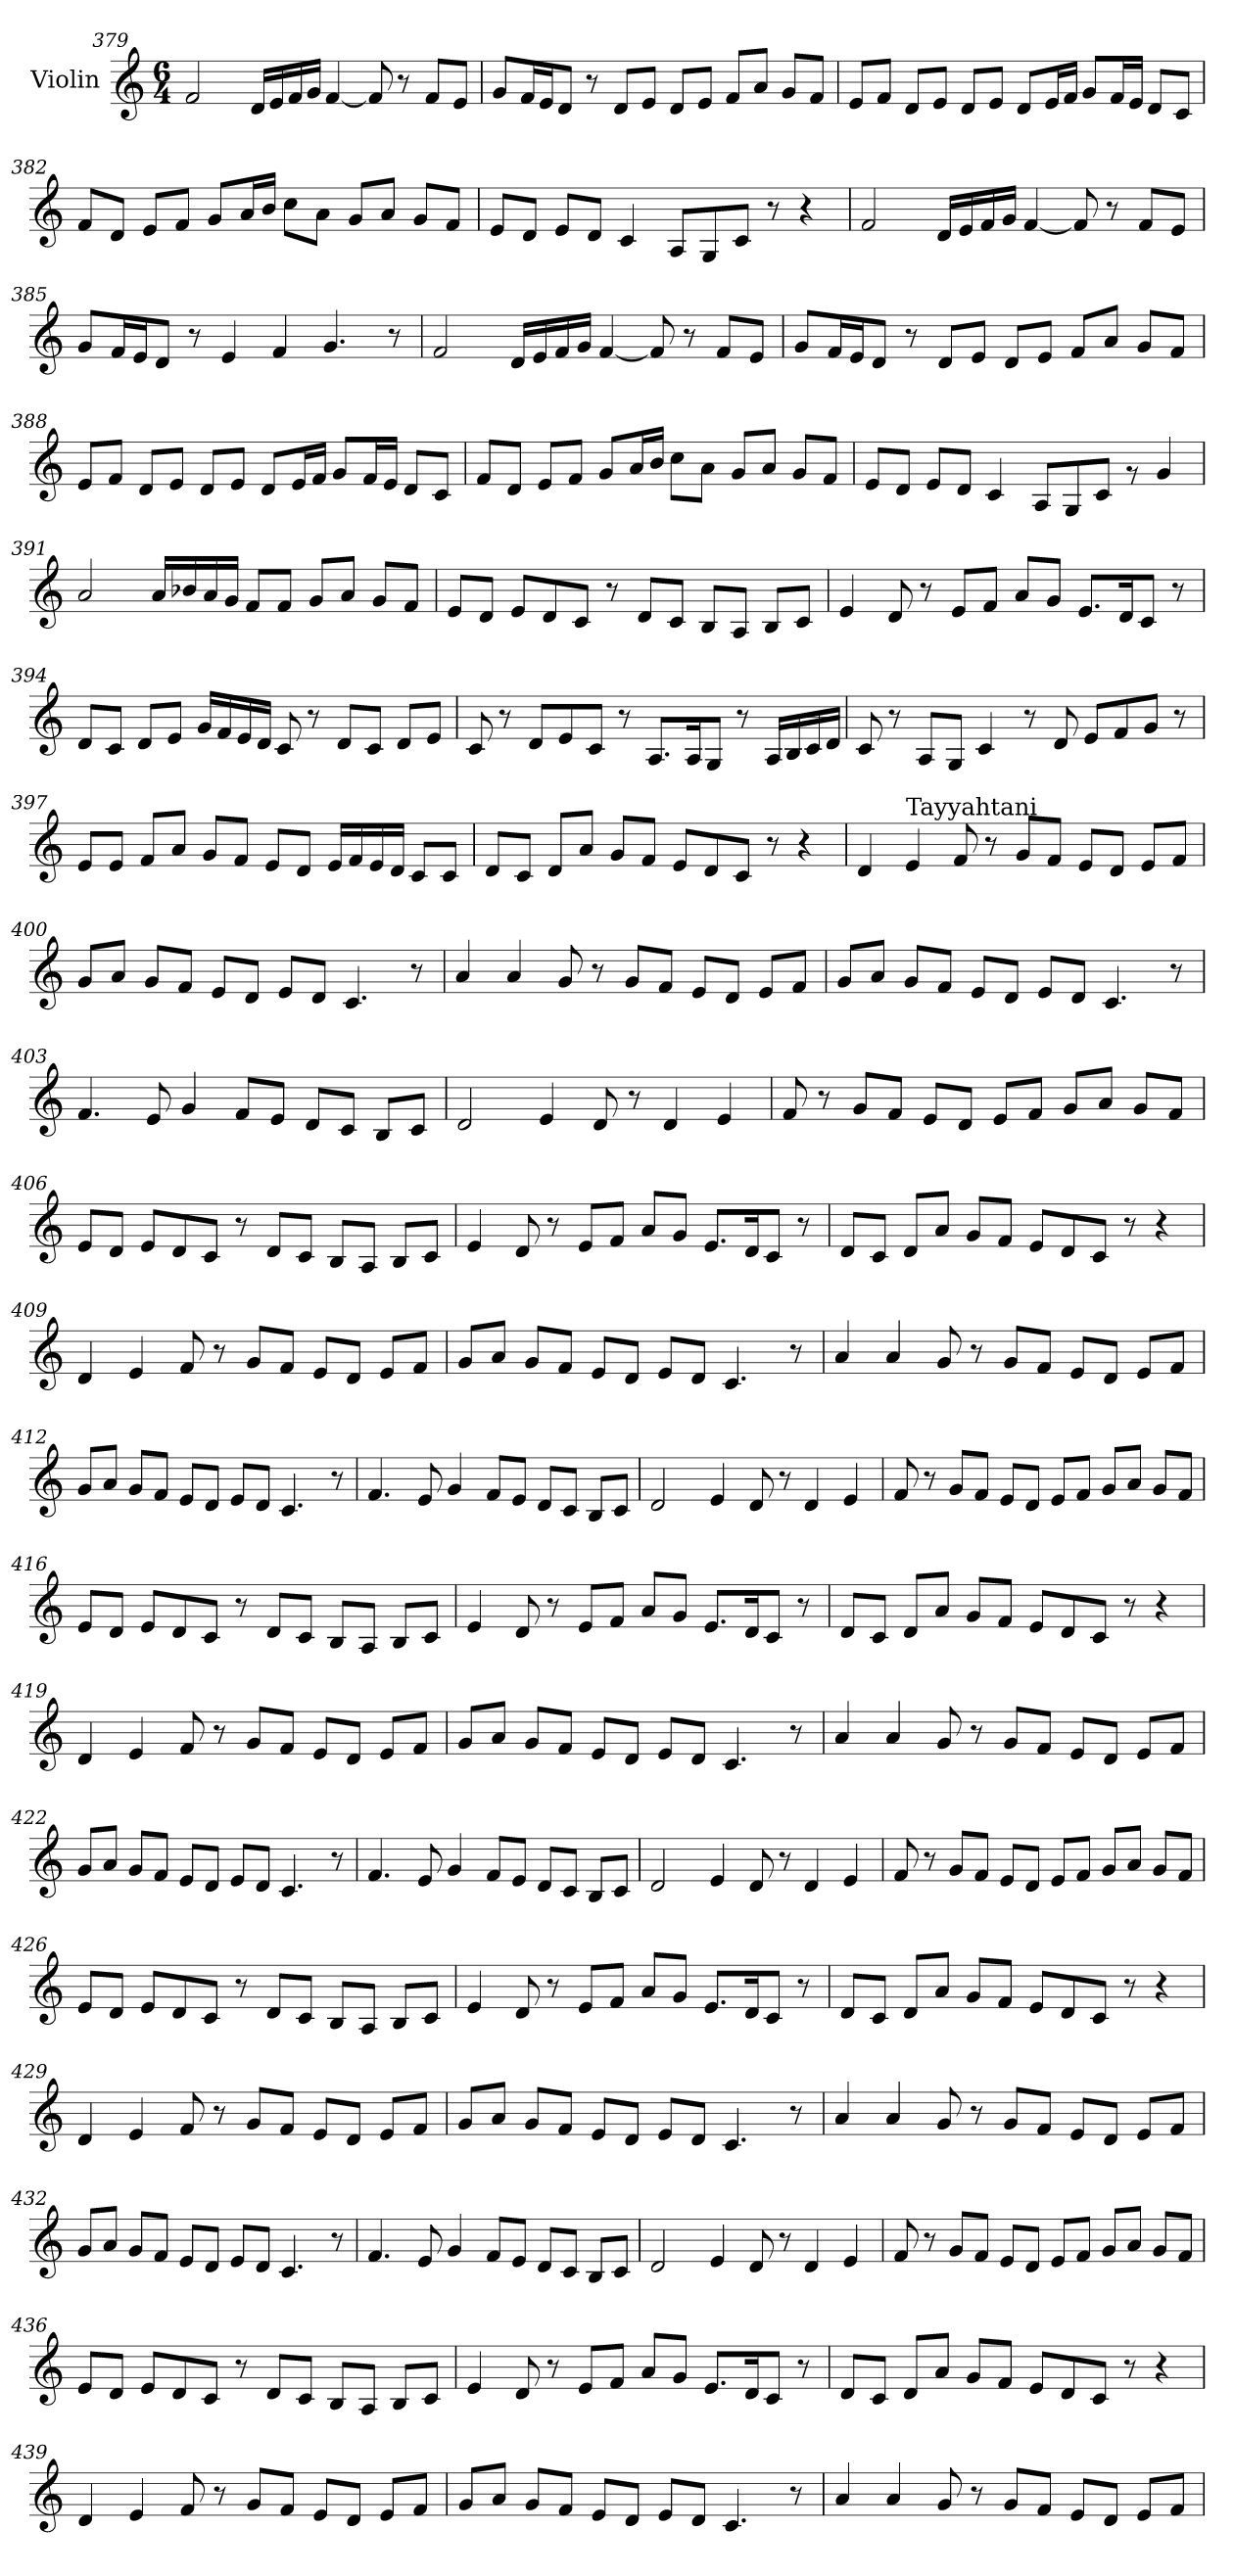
**kern
*part1
*staff1
*I"Violin
*clefG2
*k[]
*M6/4
=379
2f/
16d/LL
16e/
16f/
16g/JJ
[4f/
8f/]
8r
8f/L
8e/J
=380
8g/L
16f/L
16e/J
8d/J
8r
8d/L
8e/J
8d/L
8e/J
8f/L
8a/J
8g/L
8f/J
!!LO:PB:g=z
=381
8e/L
8f/J
8d/L
8e/J
8d/L
8e/J
8d/L
16e/L
16f/JJ
8g/L
16f/L
16e/JJ
8d/L
8c/J
=382
8f/L
8d/J
8e/L
8f/J
8g/L
16a/L
16b/JJ
8cc\L
8a\J
8g/L
8a/J
8g/L
8f/J
=383
8e/L
8d/J
8e/L
8d/J
4c/
8A/L
8G/
8c/J
8r
4r
!!LO:PB:g=z
=384
2f/
16d/LL
16e/
16f/
16g/JJ
[4f/
8f/]
8r
8f/L
8e/J
=385
8g/L
16f/L
16e/J
8d/J
8r
4e/
4f/
4.g/
8r
=386
2f/
16d/LL
16e/
16f/
16g/JJ
[4f/
8f/]
8r
8f/L
8e/J
!!LO:LB:g=z
=387
8g/L
16f/L
16e/J
8d/J
8r
8d/L
8e/J
8d/L
8e/J
8f/L
8a/J
8g/L
8f/J
=388
8e/L
8f/J
8d/L
8e/J
8d/L
8e/J
8d/L
16e/L
16f/JJ
8g/L
16f/L
16e/JJ
8d/L
8c/J
=389
8f/L
8d/J
8e/L
8f/J
8g/L
16a/L
16b/JJ
8cc\L
8a\J
8g/L
8a/J
8g/L
8f/J
!!LO:LB:g=z
=390
8e/L
8d/J
8e/L
8d/J
4c/
8A/L
8G/
8c/J
8rg
4g/
=391
2a/
16a/LL
16b-X/
16a/
16g/JJ
8f/L
8f/J
8g/L
8a/J
8g/L
8f/J
=392
8e/L
8d/J
8e/L
8d/
8c/J
8r
8d/L
8c/J
8B/L
8A/J
8B/L
8c/J
!!LO:LB:g=z
=393
4e/
8d/
8r
8e/L
8f/J
8a/L
8g/J
8.e/L
16d/K
8c/J
8r
=394
8d/L
8c/J
8d/L
8e/J
16g/LL
16f/
16e/
16d/JJ
8c/
8r
8d/L
8c/J
8d/L
8e/J
!!LO:LB:g=z
=395
8c/
8r
8d/L
8e/
8c/J
8r
8.A/L
16A/K
8G/J
8r
16A/LL
16B/
16c/
16d/JJ
!!LO:LB:g=z
=396
8c/
8r
8A/L
8G/J
4c/
8r
8d/
8e/L
8f/
8g/J
8r
=397
8e/L
8e/J
8f/L
8a/J
8g/L
8f/J
8e/L
8d/J
16e/LL
16f/
16e/
16d/JJ
8c/L
8c/J
=398
8d/L
8c/J
8d/L
8a/J
8g/L
8f/J
8e/L
8d/
8c/J
8r
4r
!!LO:LB:g=z
=399
4d/
!LO:TX:a:t=Tayyahtani
4e/
8f/
8r
8g/L
8f/J
8e/L
8d/J
8e/L
8f/J
=400
8g/L
8a/J
8g/L
8f/J
8e/L
8d/J
8e/L
8d/J
4.c/
8r
=401
4a/
4a/
8g/
8r
8g/L
8f/J
8e/L
8d/J
8e/L
8f/J
!!LO:LB:g=z
=402
8g/L
8a/J
8g/L
8f/J
8e/L
8d/J
8e/L
8d/J
4.c/
8r
=403
4.f/
8e/
4g/
8f/L
8e/J
8d/L
8c/J
8B/L
8c/J
=404
2d/
4e/
8d/
8r
4d/
4e/
!!LO:PB:g=z
=405
8f/
8r
8g/L
8f/J
8e/L
8d/J
8e/L
8f/J
8g/L
8a/J
8g/L
8f/J
=406
8e/L
8d/J
8e/L
8d/
8c/J
8r
8d/L
8c/J
8B/L
8A/J
8B/L
8c/J
=407
4e/
8d/
8r
8e/L
8f/J
8a/L
8g/J
8.e/L
16d/K
8c/J
8r
!!LO:PB:g=z
=408
8d/L
8c/J
8d/L
8a/J
8g/L
8f/J
8e/L
8d/
8c/J
8r
4r
=409
4d/
4e/
8f/
8r
8g/L
8f/J
8e/L
8d/J
8e/L
8f/J
=410
8g/L
8a/J
8g/L
8f/J
8e/L
8d/J
8e/L
8d/J
4.c/
8r
!!LO:LB:g=z
=411
4a/
4a/
8g/
8r
8g/L
8f/J
8e/L
8d/J
8e/L
8f/J
=412
8g/L
8a/J
8g/L
8f/J
8e/L
8d/J
8e/L
8d/J
4.c/
8r
=413
4.f/
8e/
4g/
8f/L
8e/J
8d/L
8c/J
8B/L
8c/J
!!LO:LB:g=z
=414
2d/
4e/
8d/
8r
4d/
4e/
=415
8f/
8r
8g/L
8f/J
8e/L
8d/J
8e/L
8f/J
8g/L
8a/J
8g/L
8f/J
=416
8e/L
8d/J
8e/L
8d/
8c/J
8r
8d/L
8c/J
8B/L
8A/J
8B/L
8c/J
!!LO:LB:g=z
=417
4e/
8d/
8r
8e/L
8f/J
8a/L
8g/J
8.e/L
16d/K
8c/J
8r
=418
8d/L
8c/J
8d/L
8a/J
8g/L
8f/J
8e/L
8d/
8c/J
8r
4r
=419
4d/
4e/
8f/
8r
8g/L
8f/J
8e/L
8d/J
8e/L
8f/J
!!LO:LB:g=z
=420
8g/L
8a/J
8g/L
8f/J
8e/L
8d/J
8e/L
8d/J
4.c/
8r
=421
4a/
4a/
8g/
8r
8g/L
8f/J
8e/L
8d/J
8e/L
8f/J
=422
8g/L
8a/J
8g/L
8f/J
8e/L
8d/J
8e/L
8d/J
4.c/
8r
!!LO:LB:g=z
=423
4.f/
8e/
4g/
8f/L
8e/J
8d/L
8c/J
8B/L
8c/J
=424
2d/
4e/
8d/
8r
4d/
4e/
=425
8f/
8r
8g/L
8f/J
8e/L
8d/J
8e/L
8f/J
8g/L
8a/J
8g/L
8f/J
!!LO:LB:g=z
=426
8e/L
8d/J
8e/L
8d/
8c/J
8r
8d/L
8c/J
8B/L
8A/J
8B/L
8c/J
=427
4e/
8d/
8r
8e/L
8f/J
8a/L
8g/J
8.e/L
16d/K
8c/J
8r
=428
8d/L
8c/J
8d/L
8a/J
8g/L
8f/J
8e/L
8d/
8c/J
8r
4r
!!LO:LB:g=z
=429
4d/
4e/
8f/
8r
8g/L
8f/J
8e/L
8d/J
8e/L
8f/J
=430
8g/L
8a/J
8g/L
8f/J
8e/L
8d/J
8e/L
8d/J
4.c/
8r
=431
4a/
4a/
8g/
8r
8g/L
8f/J
8e/L
8d/J
8e/L
8f/J
!!LO:PB:g=z
=432
8g/L
8a/J
8g/L
8f/J
8e/L
8d/J
8e/L
8d/J
4.c/
8r
=433
4.f/
8e/
4g/
8f/L
8e/J
8d/L
8c/J
8B/L
8c/J
=434
2d/
4e/
8d/
8r
4d/
4e/
!!LO:LB:g=z
=435
8f/
8r
8g/L
8f/J
8e/L
8d/J
8e/L
8f/J
8g/L
8a/J
8g/L
8f/J
=436
8e/L
8d/J
8e/L
8d/
8c/J
8r
8d/L
8c/J
8B/L
8A/J
8B/L
8c/J
=437
4e/
8d/
8r
8e/L
8f/J
8a/L
8g/J
8.e/L
16d/K
8c/J
8r
!!LO:LB:g=z
=438
8d/L
8c/J
8d/L
8a/J
8g/L
8f/J
8e/L
8d/
8c/J
8r
4r
=439
4d/
4e/
8f/
8r
8g/L
8f/J
8e/L
8d/J
8e/L
8f/J
=440
8g/L
8a/J
8g/L
8f/J
8e/L
8d/J
8e/L
8d/J
4.c/
8r
!!LO:LB:g=z
=441
4a/
4a/
8g/
8r
8g/L
8f/J
8e/L
8d/J
8e/L
8f/J
=
*-
